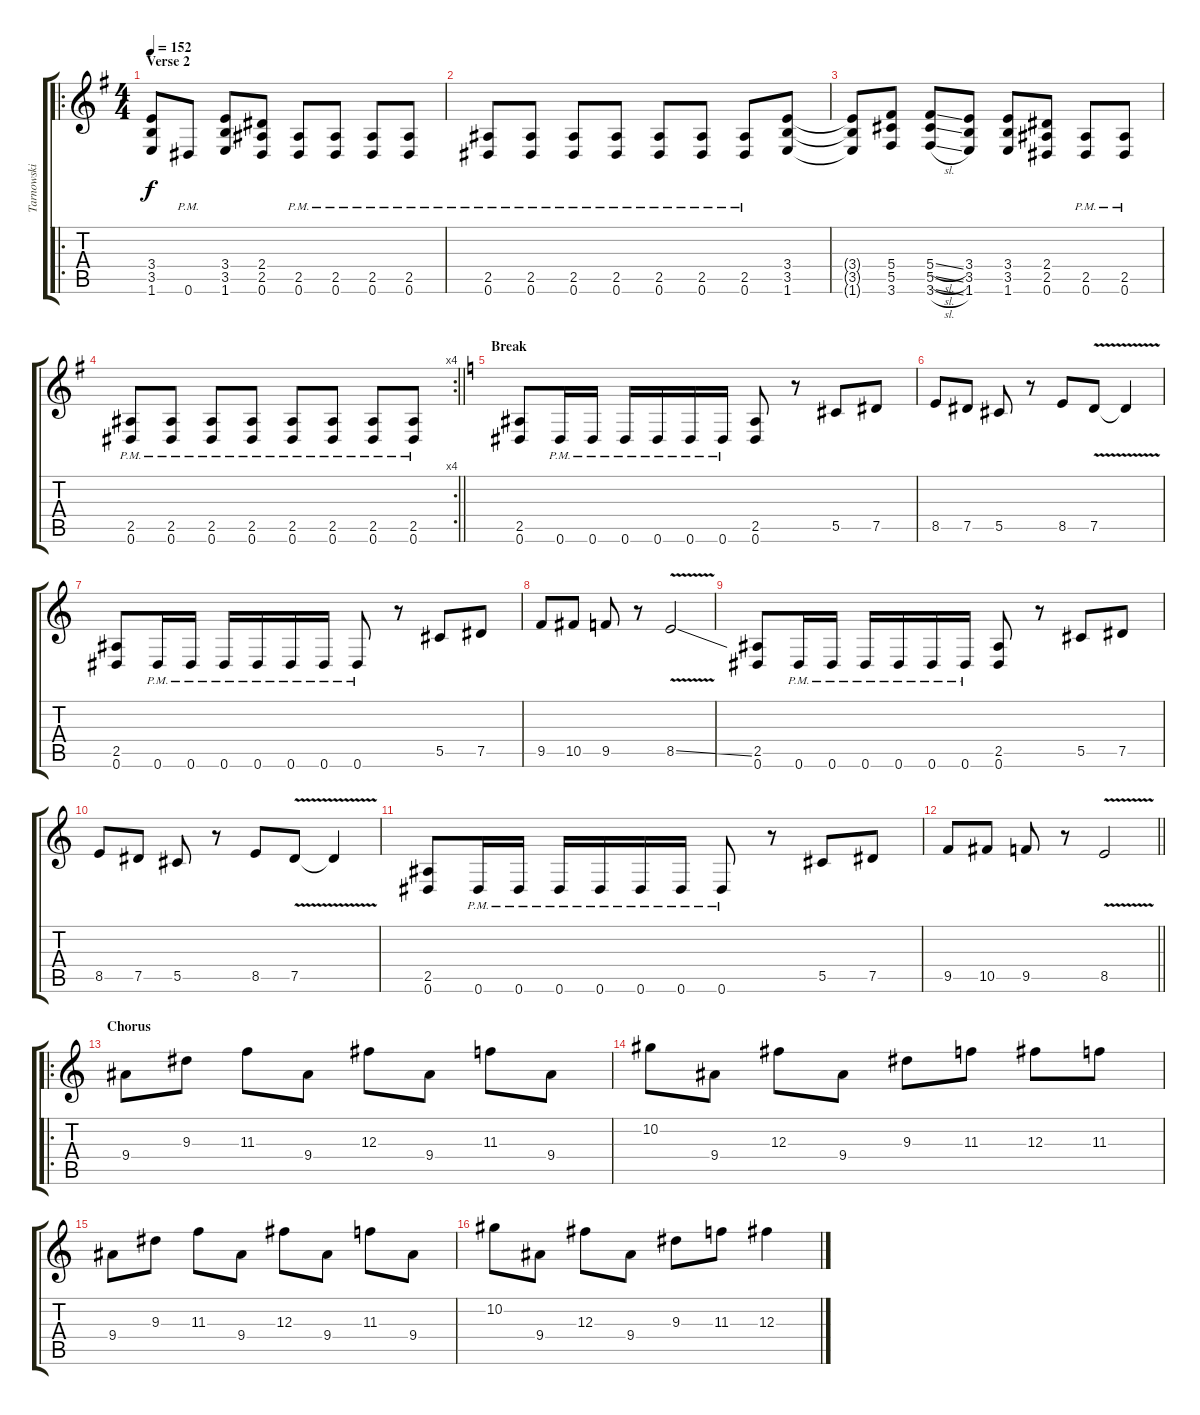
\track ("Tarnowski" "Tarnowski") {instrument distortionguitar}
\staff {score tabs}
\tuning (Eb4 Bb3 Gb3 Db3 Ab2 Eb2) {hide}
\ro
\ts (4 4)
\section ("" "Verse 2")
\tempo 152
\clef g2
\ks g
(3.4 3.5 1.6).8{dy f instrument distortionguitar} 0.6{pm}.8 (3.4 3.5 1.6).8 (2.4 2.5 0.6).8 (2.5{pm} 0.6{pm}).8 (2.5{pm} 0.6{pm}).8 (2.5{pm} 0.6{pm}).8 (2.5{pm} 0.6{pm}).8 |
(2.5{pm} 0.6{pm}).8 (2.5{pm} 0.6{pm}).8 (2.5{pm} 0.6{pm}).8 (2.5{pm} 0.6{pm}).8 (2.5{pm} 0.6{pm}).8 (2.5{pm} 0.6{pm}).8 (2.5{pm} 0.6{pm}).8 (3.4 3.5 1.6).8 |
(3.4{t} 3.5{t} 1.6{t}).8 (5.4 5.5 3.6).8 (5.4{sl} 5.5{sl} 3.6{sl}).8 (3.4 3.5 1.6).8 (3.4 3.5 1.6).8 (2.4 2.5 0.6).8 (2.5{pm} 0.6{pm}).8 (2.5{pm} 0.6{pm}).8 |
\rc 4
\barLineRight lightlight
(2.5{pm} 0.6{pm}).8 (2.5{pm} 0.6{pm}).8 (2.5{pm} 0.6{pm}).8 (2.5{pm} 0.6{pm}).8 (2.5{pm} 0.6{pm}).8 (2.5{pm} 0.6{pm}).8 (2.5{pm} 0.6{pm}).8 (2.5{pm} 0.6{pm}).8 |
\section ("" "Break")
\ks c
(2.5 0.6).8 0.6{pm}.16 0.6{pm}.16 0.6{pm}.16 0.6{pm}.16 0.6{pm}.16 0.6{pm}.16 (2.5 0.6).8 r.8 5.5.8 7.5.8 |
8.5.8 7.5.8 5.5.8 r.8 8.5.8 7.5{v}.8 7.5{t}.4 |
(2.5 0.6).8 0.6{pm}.16 0.6{pm}.16 0.6{pm}.16 0.6{pm}.16 0.6{pm}.16 0.6{pm}.16 0.6{pm}.8 r.8 5.5.8 7.5.8 |
9.5.8 10.5.8 9.5.8 r.8 8.5{v ss}.2 |
(2.5 0.6).8 0.6{pm}.16 0.6{pm}.16 0.6{pm}.16 0.6{pm}.16 0.6{pm}.16 0.6{pm}.16 (2.5 0.6).8 r.8 5.5.8 7.5.8 |
8.5.8 7.5.8 5.5.8 r.8 8.5.8 7.5{v}.8 7.5{t}.4 |
(2.5 0.6).8 0.6{pm}.16 0.6{pm}.16 0.6{pm}.16 0.6{pm}.16 0.6{pm}.16 0.6{pm}.16 0.6{pm}.8 r.8 5.5.8 7.5.8 |
\barLineRight lightlight
9.5.8 10.5.8 9.5.8 r.8 8.5{v}.2 |
\ro
\section ("" "Chorus")
9.4.8 9.3.8 11.3.8 9.4.8 12.3.8 9.4.8 11.3.8 9.4.8 |
10.2.8 9.4.8 12.3.8 9.4.8 9.3.8 11.3.8 12.3.8 11.3.8 |
9.4.8 9.3.8 11.3.8 9.4.8 12.3.8 9.4.8 11.3.8 9.4.8 |
10.2.8 9.4.8 12.3.8 9.4.8 9.3.8 11.3.8 12.3.4
